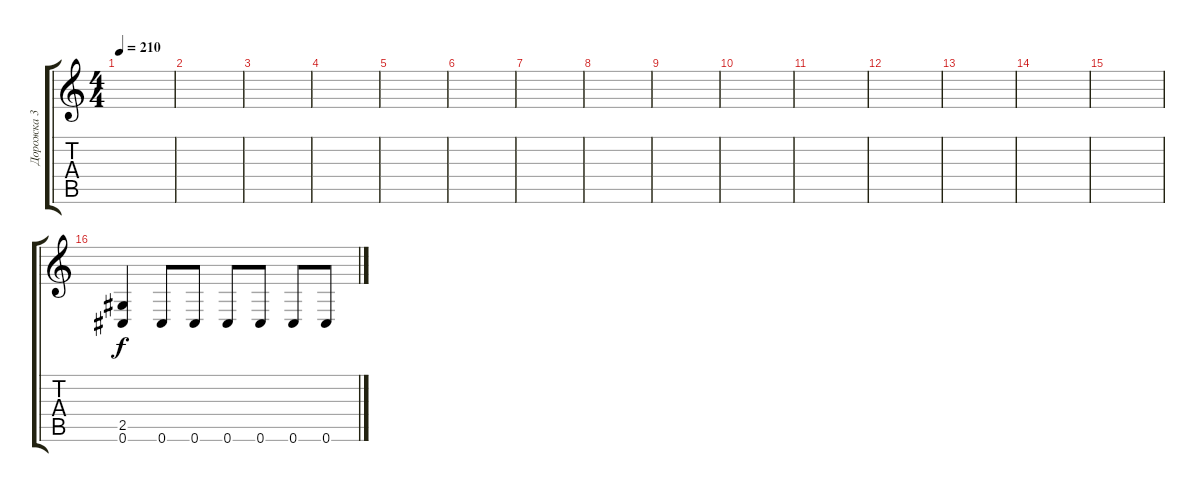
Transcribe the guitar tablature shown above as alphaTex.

\track ("Дорожка 3" "Дорожка 3") {instrument distortionguitar}
\staff {score tabs}
\tuning (Db4 Ab3 E3 B2 Gb2 Db2) {hide}
\ts (4 4)
\tempo 210
\clef g2
\ks c
|
|
|
|
|
|
|
|
|
|
|
|
|
|
|
(2.5 0.6).4 0.6.8 0.6.8 0.6.8 0.6.8 0.6.8 0.6.8
